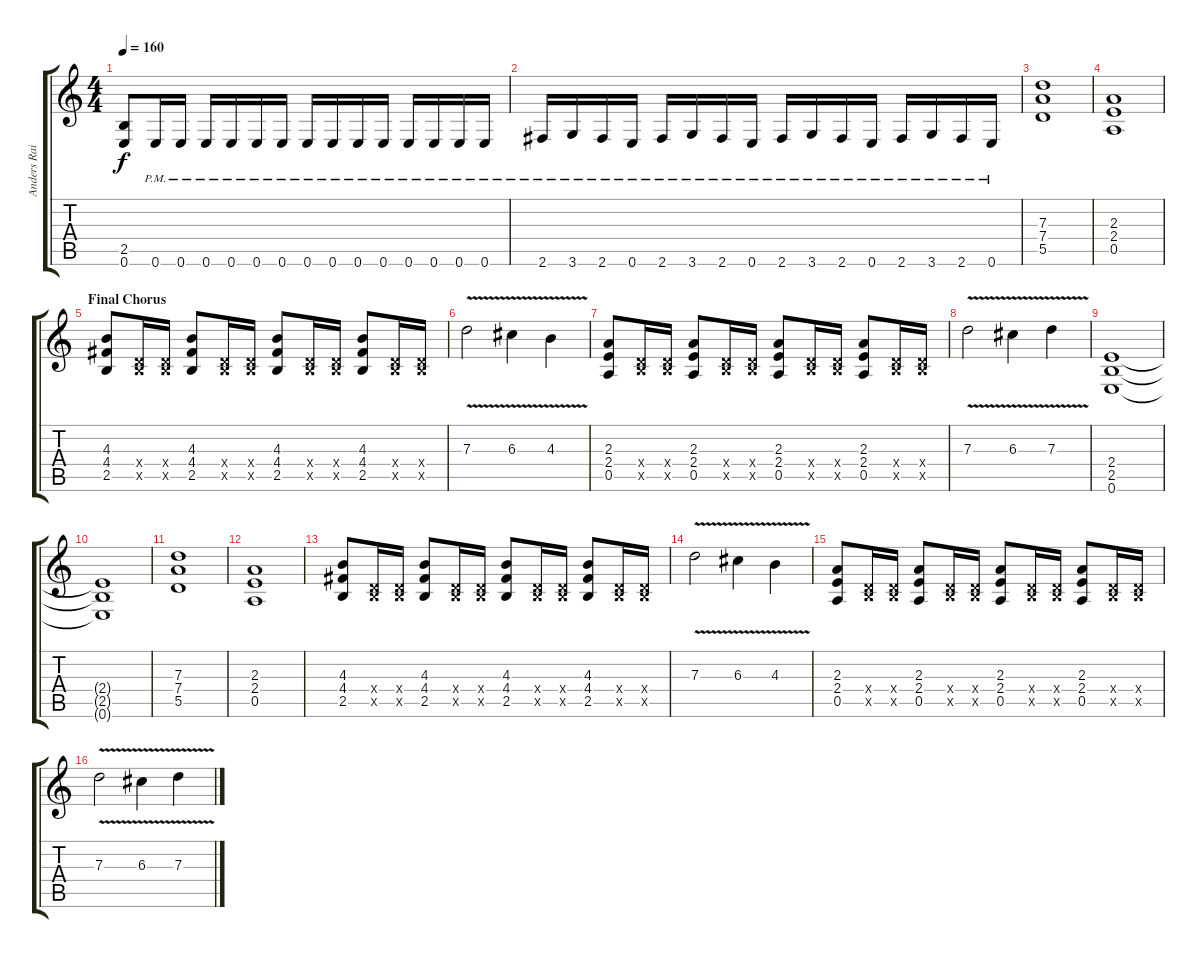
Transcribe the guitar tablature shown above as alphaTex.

\track ("Anders Rain" "Anders Rai") {instrument distortionguitar}
\staff {score tabs}
\tuning (E4 B3 G3 D3 A2 E2) {hide}
\ts (4 4)
\tempo 160
\clef g2
\ks c
(2.5 0.6).8{dy f} 0.6{pm}.16 0.6{pm}.16 0.6{pm}.16 0.6{pm}.16 0.6{pm}.16 0.6{pm}.16 0.6{pm}.16 0.6{pm}.16 0.6{pm}.16 0.6{pm}.16 0.6{pm}.16 0.6{pm}.16 0.6{pm}.16 0.6{pm}.16 |
2.6{pm}.16 3.6{pm}.16 2.6{pm}.16 0.6{pm}.16 2.6{pm}.16 3.6{pm}.16 2.6{pm}.16 0.6{pm}.16 2.6{pm}.16 3.6{pm}.16 2.6{pm}.16 0.6{pm}.16 2.6{pm}.16 3.6{pm}.16 2.6{pm}.16 0.6{pm}.16 |
(7.3 7.4 5.5).1 |
(2.3 2.4 0.5).1 |
\section ("" "Final Chorus")
(4.3 4.4 2.5).8 (0.4{x} 2.5{x}).16 (0.4{x} 2.5{x}).16 (4.3 4.4 2.5).8 (0.4{x} 2.5{x}).16 (0.4{x} 2.5{x}).16 (4.3 4.4 2.5).8 (0.4{x} 2.5{x}).16 (0.4{x} 2.5{x}).16 (4.3 4.4 2.5).8 (0.4{x} 2.5{x}).16 (0.4{x} 2.5{x}).16 |
7.3{v}.2 6.3{v}.4 4.3{v}.4 |
(2.3 2.4 0.5).8 (0.4{x} 2.5{x}).16 (0.4{x} 2.5{x}).16 (2.3 2.4 0.5).8 (0.4{x} 2.5{x}).16 (0.4{x} 2.5{x}).16 (2.3 2.4 0.5).8 (0.4{x} 2.5{x}).16 (0.4{x} 2.5{x}).16 (2.3 2.4 0.5).8 (0.4{x} 2.5{x}).16 (0.4{x} 2.5{x}).16 |
7.3{v}.2 6.3{v}.4 7.3{v}.4 |
(2.4 2.5 0.6).1 |
(2.4{t} 2.5{t} 0.6{t}).1 |
(7.3 7.4 5.5).1 |
(2.3 2.4 0.5).1 |
(4.3 4.4 2.5).8 (0.4{x} 2.5{x}).16 (0.4{x} 2.5{x}).16 (4.3 4.4 2.5).8 (0.4{x} 2.5{x}).16 (0.4{x} 2.5{x}).16 (4.3 4.4 2.5).8 (0.4{x} 2.5{x}).16 (0.4{x} 2.5{x}).16 (4.3 4.4 2.5).8 (0.4{x} 2.5{x}).16 (0.4{x} 2.5{x}).16 |
7.3{v}.2 6.3{v}.4 4.3{v}.4 |
(2.3 2.4 0.5).8 (0.4{x} 2.5{x}).16 (0.4{x} 2.5{x}).16 (2.3 2.4 0.5).8 (0.4{x} 2.5{x}).16 (0.4{x} 2.5{x}).16 (2.3 2.4 0.5).8 (0.4{x} 2.5{x}).16 (0.4{x} 2.5{x}).16 (2.3 2.4 0.5).8 (0.4{x} 2.5{x}).16 (0.4{x} 2.5{x}).16 |
7.3{v}.2 6.3{v}.4 7.3{v}.4
